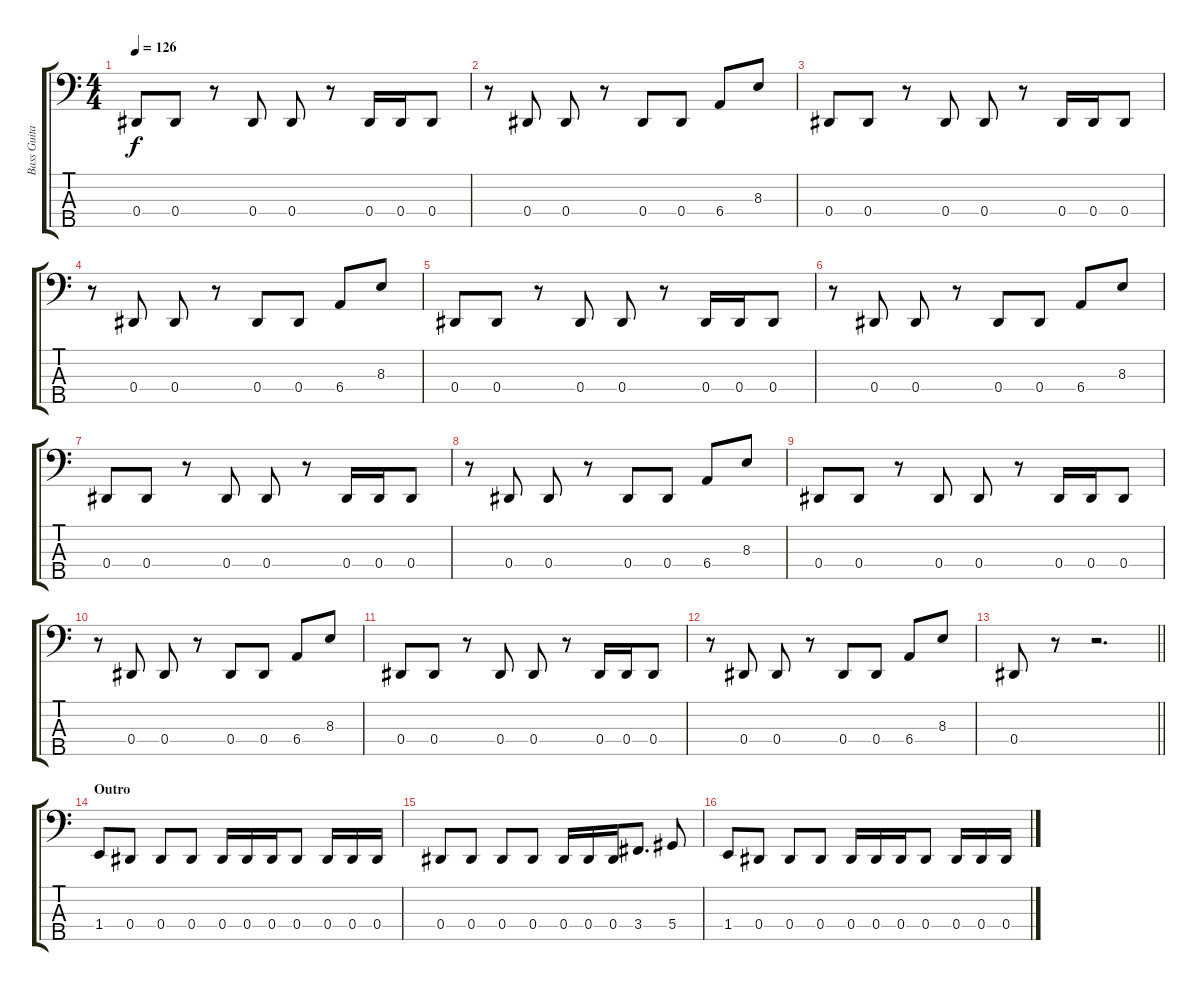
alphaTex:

\track ("Bass Guitar" "Bass Guita") {instrument electricbasspick}
\staff {score tabs}
\tuning (Gb2 Db2 Ab1 Eb1 Bb0) {hide}
\ts (4 4)
\tempo 126
\clef f4
\ks c
0.4.8{dy f} 0.4.8 r.8 0.4.8 0.4.8 r.8 0.4.16 0.4.16 0.4.8 |
r.8 0.4.8 0.4.8 r.8 0.4.8 0.4.8 6.4.8 8.3.8 |
0.4.8 0.4.8 r.8 0.4.8 0.4.8 r.8 0.4.16 0.4.16 0.4.8 |
r.8 0.4.8 0.4.8 r.8 0.4.8 0.4.8 6.4.8 8.3.8 |
0.4.8 0.4.8 r.8 0.4.8 0.4.8 r.8 0.4.16 0.4.16 0.4.8 |
r.8 0.4.8 0.4.8 r.8 0.4.8 0.4.8 6.4.8 8.3.8 |
0.4.8 0.4.8 r.8 0.4.8 0.4.8 r.8 0.4.16 0.4.16 0.4.8 |
r.8 0.4.8 0.4.8 r.8 0.4.8 0.4.8 6.4.8 8.3.8 |
0.4.8 0.4.8 r.8 0.4.8 0.4.8 r.8 0.4.16 0.4.16 0.4.8 |
r.8 0.4.8 0.4.8 r.8 0.4.8 0.4.8 6.4.8 8.3.8 |
0.4.8 0.4.8 r.8 0.4.8 0.4.8 r.8 0.4.16 0.4.16 0.4.8 |
r.8 0.4.8 0.4.8 r.8 0.4.8 0.4.8 6.4.8 8.3.8 |
\barLineRight lightlight
0.4.8 r.8 r.2{d} |
\section ("" "Outro")
1.4.8 0.4.8 0.4.8 0.4.8 0.4.16 0.4.16 0.4.16 0.4.8 0.4.16 0.4.16 0.4.16 |
0.4.8 0.4.8 0.4.8 0.4.8 0.4.16 0.4.16 0.4.16 3.4.8{d} 5.4.8 |
1.4.8 0.4.8 0.4.8 0.4.8 0.4.16 0.4.16 0.4.16 0.4.8 0.4.16 0.4.16 0.4.16
